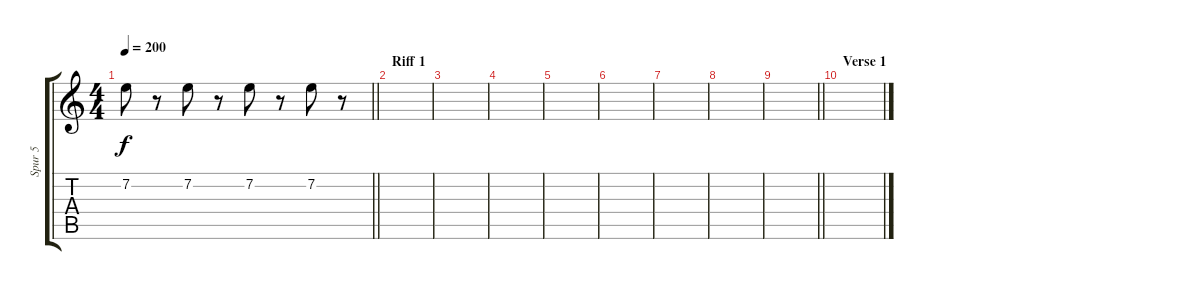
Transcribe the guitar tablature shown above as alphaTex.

\track ("Spur 5" "Spur 5") {instrument distortionguitar}
\staff {score tabs}
\tuning (D4 A3 F3 C3 G2 D2) {hide}
\ts (4 4)
\tempo 200
\clef g2
\barLineRight lightlight
\ks c
7.2.8{dy f volume 13} r.8 7.2.8 r.8 7.2.8 r.8 7.2.8 r.8 |
\section ("" "Riff 1")
|
|
|
|
|
|
|
\barLineRight lightlight
|
\section ("" "Verse 1")
